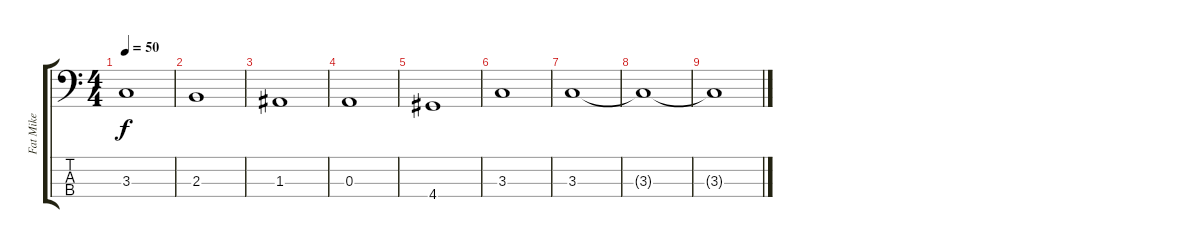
\track ("Fat Mike" "Fat Mike") {instrument electricbasspick}
\staff {score tabs}
\tuning (G2 D2 A1 E1) {hide}
\ts (4 4)
\tempo 50
\clef f4
\ks c
3.3.1{dy f} |
2.3.1 |
1.3.1 |
0.3.1 |
4.4.1 |
3.3.1 |
3.3.1 |
3.3{t}.1 |
3.3{t}.1
